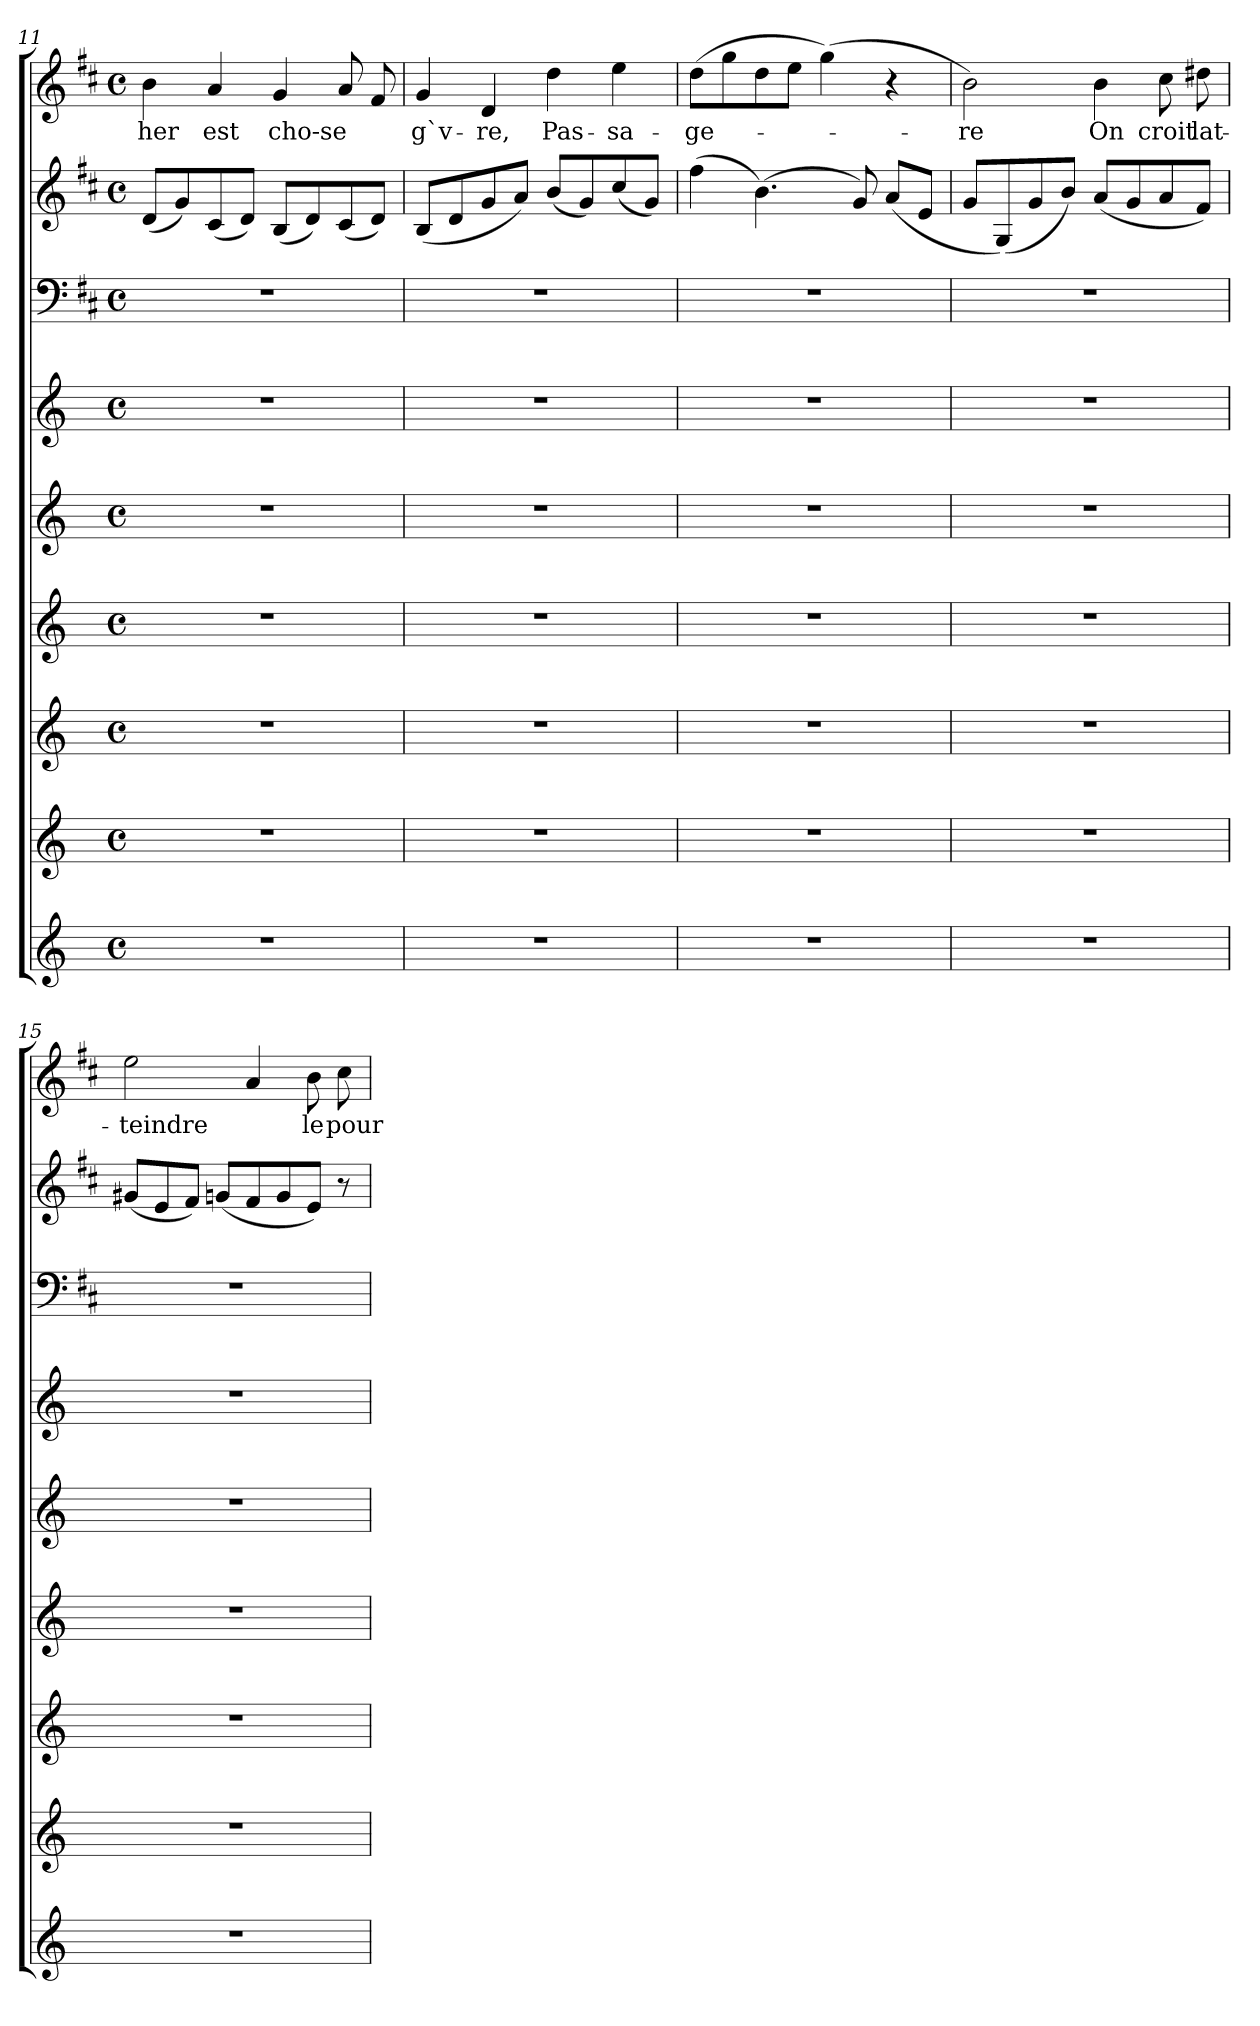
**kern	**kern	**kern	**kern	**kern	**kern	**kern	**kern	**kern	**text
*part9	*part8	*part7	*part6	*part5	*part4	*part3	*part2	*part1	*part1
*staff9	*staff8	*staff7	*staff6	*staff5	*staff4	*staff3	*staff2	*staff1	*staff1
*clefG2	*clefG2	*clefG2	*clefG2	*clefG2	*clefG2	*clefF4	*clefG2	*clefG2	*
*k[]	*k[]	*k[]	*k[]	*k[]	*k[]	*k[f#c#]	*k[f#c#]	*k[f#c#]	*
*C:	*C:	*C:	*C:	*C:	*C:	*D:	*D:	*D:	*
*M4/4	*M4/4	*M4/4	*M4/4	*M4/4	*M4/4	*M4/4	*M4/4	*M4/4	*
*met(c)	*met(c)	*met(c)	*met(c)	*met(c)	*met(c)	*met(c)	*met(c)	*met(c)	*
=11	=11	=11	=11	=11	=11	=11	=11	=11	=11
1r	1r	1r	1r	1r	1r	1r	(8d/L	4b\	her
.	.	.	.	.	.	.	8g/)	.	.
.	.	.	.	.	.	.	(8c#/	4a/	est
.	.	.	.	.	.	.	8d/J)	.	.
.	.	.	.	.	.	.	(8B/L	4g/	cho-se
.	.	.	.	.	.	.	8d/)	.	.
.	.	.	.	.	.	.	(8c#/	8a/	.
.	.	.	.	.	.	.	8d/J)	8f#/	.
!!LO:LB:g=z
=12	=12	=12	=12	=12	=12	=12	=12	=12	=12
1r	1r	1r	1r	1r	1r	1r	(8B/L	4g/	g`v-
.	.	.	.	.	.	.	8d/	.	.
.	.	.	.	.	.	.	8g/	4d/	re,
.	.	.	.	.	.	.	8a/J)	.	.
.	.	.	.	.	.	.	(8b/L	4dd\	Pas-
.	.	.	.	.	.	.	8g/)	.	.
.	.	.	.	.	.	.	(8cc#/	4ee\	sa-
.	.	.	.	.	.	.	8g/J)	.	.
=13	=13	=13	=13	=13	=13	=13	=13	=13	=13
1r	1r	1r	1r	1r	1r	1r	(4ff#\	(8dd\L	ge-
.	.	.	.	.	.	.	.	8gg\	.
.	.	.	.	.	.	.	(4.b\)	8dd\	.
.	.	.	.	.	.	.	.	8ee\J	.
.	.	.	.	.	.	.	.	(4gg\)	.
.	.	.	.	.	.	.	8g/)	.	.
.	.	.	.	.	.	.	(8a/L	4r	.
.	.	.	.	.	.	.	8e/J	.	.
=14	=14	=14	=14	=14	=14	=14	=14	=14	=14
1r	1r	1r	1r	1r	1r	1r	8g/L	2b\)	re
.	.	.	.	.	.	.	(8G/)	.	.
.	.	.	.	.	.	.	8g/	.	.
.	.	.	.	.	.	.	8b/J)	.	.
.	.	.	.	.	.	.	(8a/L	4b\	On
.	.	.	.	.	.	.	8g/	.	.
.	.	.	.	.	.	.	8a/	8cc#\	croit
.	.	.	.	.	.	.	8f#/J)	8dd#X\	lat-
=15	=15	=15	=15	=15	=15	=15	=15	=15	=15
1r	1r	1r	1r	1r	1r	1r	(8g#X/L	2ee\	teindre
.	.	.	.	.	.	.	8e/	.	.
.	.	.	.	.	.	.	8f#/J)	.	.
.	.	.	.	.	.	.	(8gn/L	.	.
.	.	.	.	.	.	.	8f#/	4a/	.
.	.	.	.	.	.	.	8g/	.	.
.	.	.	.	.	.	.	8e/J)	8b\	le
.	.	.	.	.	.	.	8r	8cc#\	pour
=	=	=	=	=	=	=	=	=	=
*-	*-	*-	*-	*-	*-	*-	*-	*-	*-
